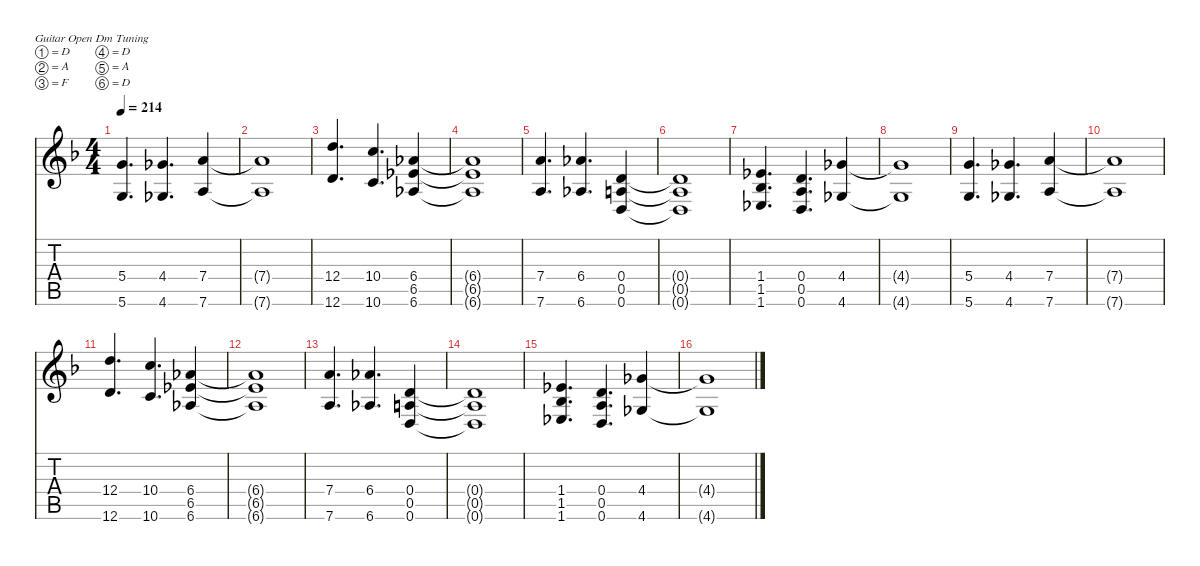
\hideDynamics
\bracketExtendMode nobrackets
\singleTrackTrackNamePolicy hidden
\multiTrackTrackNamePolicy hidden
\firstSystemTrackNameMode fullname
\firstSystemTrackNameOrientation horizontal
\otherSystemsTrackNameOrientation horizontal
\track ("Guitar 1" "E-Gt") {defaultSystemsLayout 16 instrument distortionguitar}
\staff {score tabs}
\tuning (D4 A3 F3 D3 A2 D2)
\ts (4 4)
\tempo 214
\clef g2
\ks dminor
(5.4{acc forcenatural} 5.6{acc forcenatural}).4{d dy f beam Up} (4.4{acc b} 4.6{acc b}).4{d beam Up} (7.4{acc forcenatural} 7.6{acc forcenatural}).4{beam Up} |
(7.4{t acc forcenatural} 7.6{t acc forcenatural}).1{beam Up} |
(12.4{acc forcenatural} 12.6{acc forcenatural}).4{d beam Up} (10.4{acc forcenatural} 10.6{acc forcenatural}).4{d beam Up} (6.4{acc b} 6.5{acc b} 6.6{acc b}).4{beam Up} |
(6.4{t acc b} 6.5{t acc b} 6.6{t acc b}).1{beam Up} |
(7.4{acc forcenatural} 7.6{acc forcenatural}).4{d beam Up} (6.4{acc b} 6.6{acc b}).4{d beam Up} (0.4{acc forcenatural} 0.5{acc forcenatural} 0.6{acc forcenatural}).4{beam Up} |
(0.4{t acc forcenatural} 0.5{t acc forcenatural} 0.6{t acc forcenatural}).1{beam Up} |
(1.4{acc b} 1.5{acc b} 1.6{acc b}).4{d beam Up} (0.4{acc forcenatural} 0.5{acc forcenatural} 0.6{acc forcenatural}).4{d beam Up} (4.4{acc b} 4.6{acc b}).4{beam Up} |
(4.4{t acc b} 4.6{t acc b}).1{beam Up} |
(5.4{acc forcenatural} 5.6{acc forcenatural}).4{d beam Up} (4.4{acc b} 4.6{acc b}).4{d beam Up} (7.4{acc forcenatural} 7.6{acc forcenatural}).4{beam Up} |
(7.4{t acc forcenatural} 7.6{t acc forcenatural}).1{beam Up} |
(12.4{acc forcenatural} 12.6{acc forcenatural}).4{d beam Up} (10.4{acc forcenatural} 10.6{acc forcenatural}).4{d beam Up} (6.4{acc b} 6.5{acc b} 6.6{acc b}).4{beam Up} |
(6.4{t acc b} 6.5{t acc b} 6.6{t acc b}).1{beam Up} |
(7.4{acc forcenatural} 7.6{acc forcenatural}).4{d beam Up} (6.4{acc b} 6.6{acc b}).4{d beam Up} (0.4{acc forcenatural} 0.5{acc forcenatural} 0.6{acc forcenatural}).4{beam Up} |
(0.4{t acc forcenatural} 0.5{t acc forcenatural} 0.6{t acc forcenatural}).1{beam Up} |
(1.4{acc b} 1.5{acc b} 1.6{acc b}).4{d beam Up} (0.4{acc forcenatural} 0.5{acc forcenatural} 0.6{acc forcenatural}).4{d beam Up} (4.4{acc b} 4.6{acc b}).4{beam Up} |
(4.4{t acc b} 4.6{t acc b}).1{beam Up}
